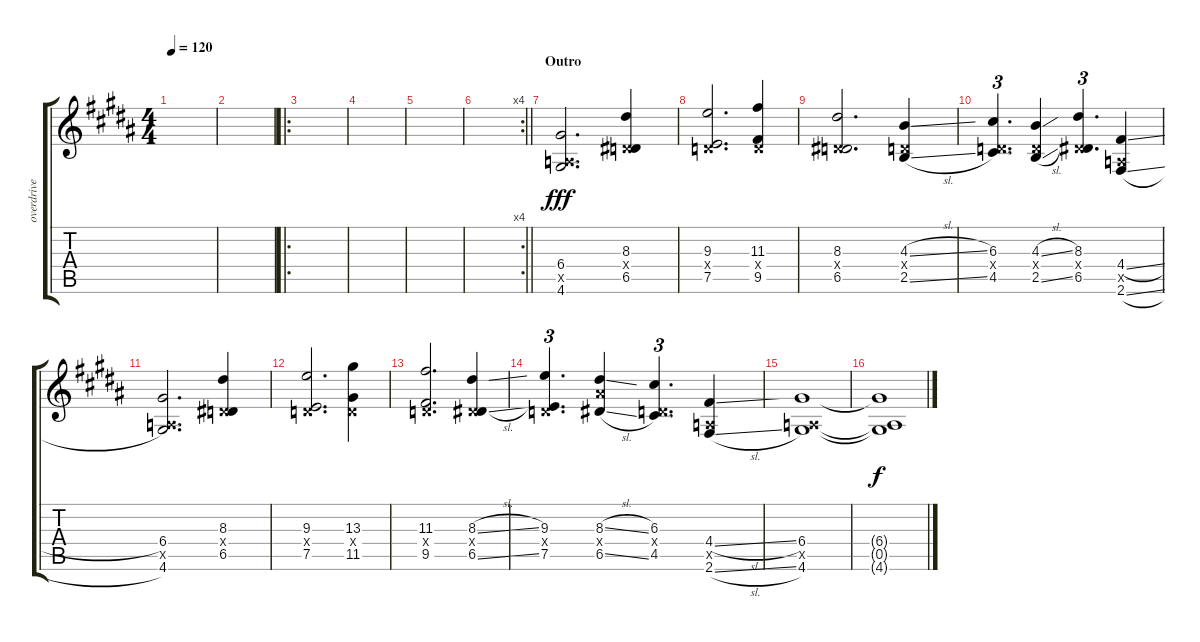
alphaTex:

\track ("overdrive" "overdrive") {instrument overdrivenguitar}
\staff {score tabs}
\tuning (E4 B3 G3 D3 A2 E2) {hide}
\ts (4 4)
\tempo 120
\clef g2
\ks g#minor
|
|
\ro
|
|
|
\rc 4
\barLineRight lightlight
|
\section ("" "Outro")
(6.4 0.5{x} 4.6).2{d dy fff} (8.3 0.4{x} 6.5).4 |
(9.3 0.4{x} 7.5).2{d} (11.3 0.4{x} 9.5).4 |
(8.3 0.4{x} 6.5).2{d} (4.3{sl} 0.4{x} 2.5{sl}).4 |
(6.3 0.4{x} 4.5).4{d tu (3 2)} (4.3{sl} 0.4{x} 2.5{sl}).4 (8.3 0.4{x} 6.5).4{d tu (3 2)} (4.4{sl} 0.5{x} 2.6{sl}).4 |
(6.4 0.5{x} 4.6).2{d} (8.3 0.4{x} 6.5).4 |
(9.3 0.4{x} 7.5).2{d} (13.3 0.4{x} 11.5).4 |
(11.3 0.4{x} 9.5).2{d} (8.3{sl} 0.4{x} 6.5{sl}).4 |
(9.3 0.4{x} 7.5).4{d tu (3 2)} (8.3{sl} 8.4{x} 6.5{sl}).4 (6.3 0.4{x} 4.5).4{d tu (3 2)} (4.4{sl} 0.5{x} 2.6{sl}).4 |
(6.4 0.5{x} 4.6).1{volume 0} |
(6.4{t} 0.5{t} 4.6{t}).1{dy f}
